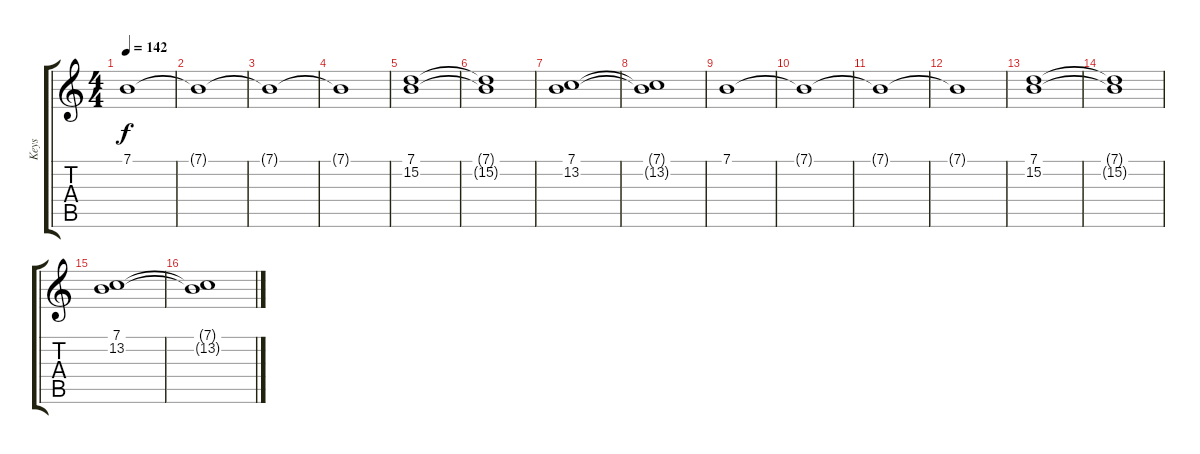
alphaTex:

\track ("Keys" "Keys") {instrument pad4choir}
\staff {score tabs}
\tuning (E4 B3 G3 D3 A2 E2) {hide}
\ts (4 4)
\tempo 142
\clef g2
\ks c
7.1.1{dy f volume 8} |
7.1{t}.1 |
7.1{t}.1 |
7.1{t}.1 |
(7.1 15.2).1 |
(7.1{t} 15.2{t}).1 |
(7.1 13.2).1 |
(7.1{t} 13.2{t}).1 |
7.1.1 |
7.1{t}.1 |
7.1{t}.1 |
7.1{t}.1 |
(7.1 15.2).1 |
(7.1{t} 15.2{t}).1 |
(7.1 13.2).1 |
(7.1{t} 13.2{t}).1
